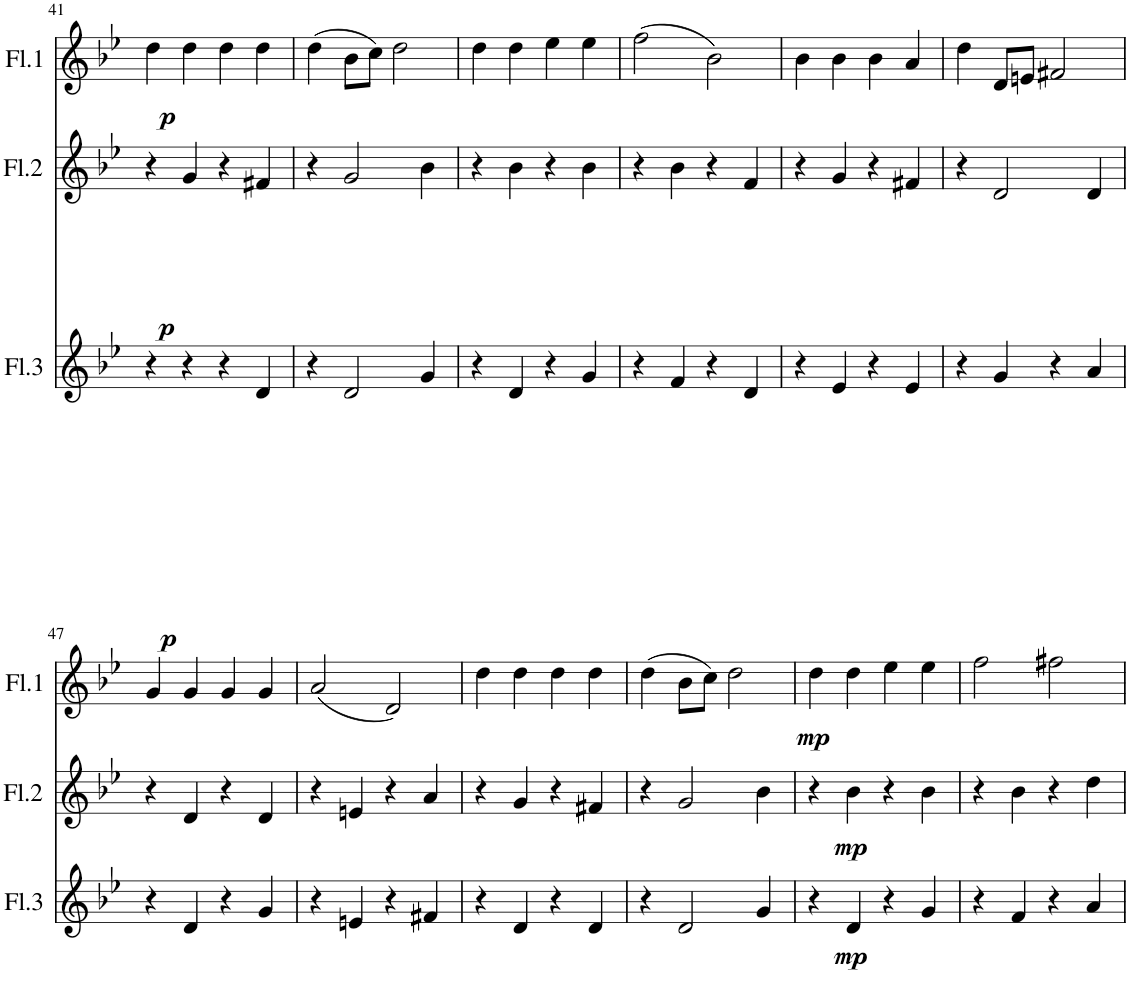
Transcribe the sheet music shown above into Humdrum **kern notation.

**kern	**dynam	**kern	**dynam	**kern	**dynam
*part3	*part3	*part2	*part2	*part1	*part1
*staff3	*staff3	*staff2	*staff2	*staff1	*staff1
*I"Flauta 3	*	*I"Flauta 2	*	*I"Flauta 1	*
*I'Fl.3	*	*I'Fl.2	*	*I'Fl.1	*
!!LO:PB:g=z
*clefG2	*	*clefG2	*	*clefG2	*
*k[b-e-]	*	*k[b-e-]	*	*k[b-e-]	*
*M4/4	*	*M4/4	*	*M4/4	*
=41	=41	=41	=41	=41	=41
!	!LO:DY:b	!	!LO:DY:b	!	!LO:DY:b
4r	p	4r	p	4dd\	p
4r	.	4g/	.	4dd\	.
4r	.	4r	.	4dd\	.
4d/	.	4f#X/	.	4dd\	.
=42	=42	=42	=42	=42	=42
4r	.	4r	.	(4dd\	.
2d/	.	2g/	.	8b-\L	.
.	.	.	.	8cc\J)	.
.	.	.	.	2dd\	.
4g/	.	4b-\	.	.	.
=43	=43	=43	=43	=43	=43
4r	.	4r	.	4dd\	.
4d/	.	4b-\	.	4dd\	.
4r	.	4r	.	4ee-\	.
4g/	.	4b-\	.	4ee-\	.
=44	=44	=44	=44	=44	=44
4r	.	4r	.	(2ff\	.
4f/	.	4b-\	.	.	.
4r	.	4r	.	2b-\)	.
4d/	.	4f/	.	.	.
=45	=45	=45	=45	=45	=45
4r	.	4r	.	4b-\	.
4e-/	.	4g/	.	4b-\	.
4r	.	4r	.	4b-\	.
4e-/	.	4f#X/	.	4a/	.
=46	=46	=46	=46	=46	=46
4r	.	4r	.	4dd\	.
4g/	.	2d/	.	8d/L	.
.	.	.	.	8en/J	.
4r	.	.	.	2f#X/	.
4a/	.	4d/	.	.	.
!!LO:LB:g=z
=47	=47	=47	=47	=47	=47
4r	.	4r	.	4g/	.
4d/	.	4d/	.	4g/	.
4r	.	4r	.	4g/	.
4g/	.	4d/	.	4g/	.
=48	=48	=48	=48	=48	=48
4r	.	4r	.	(2a/	.
4en/	.	4en/	.	.	.
4r	.	4r	.	2d/)	.
4f#X/	.	4a/	.	.	.
=49	=49	=49	=49	=49	=49
4r	.	4r	.	4dd\	.
4d/	.	4g/	.	4dd\	.
4r	.	4r	.	4dd\	.
4d/	.	4f#X/	.	4dd\	.
=50	=50	=50	=50	=50	=50
4r	.	4r	.	(4dd\	.
2d/	.	2g/	.	8b-\L	.
.	.	.	.	8cc\J)	.
.	.	.	.	2dd\	.
4g/	.	4b-\	.	.	.
=51	=51	=51	=51	=51	=51
!	!	!	!	!	!LO:DY:b
4r	.	4r	.	4dd\	mp
!	!LO:DY:b	!	!LO:DY:b	!	!
4d/	mp	4b-\	mp	4dd\	.
4r	.	4r	.	4ee-\	.
4g/	.	4b-\	.	4ee-\	.
=52	=52	=52	=52	=52	=52
4r	.	4r	.	2ff\	.
4f/	.	4b-\	.	.	.
4r	.	4r	.	2ff#X\	.
4a/	.	4dd\	.	.	.
=	=	=	=	=	=
*-	*-	*-	*-	*-	*-
